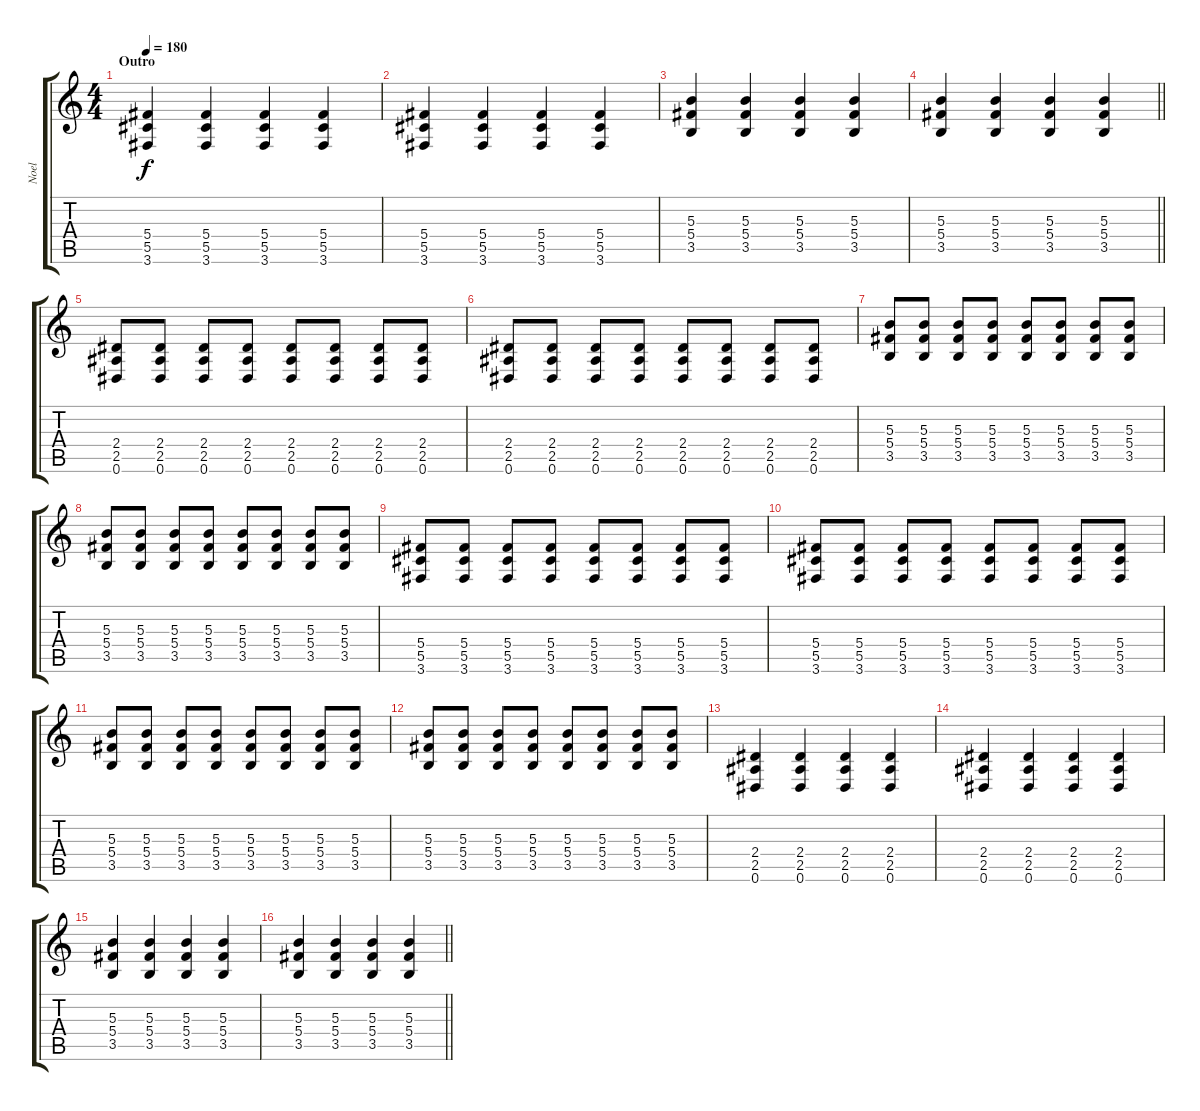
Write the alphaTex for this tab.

\track ("Noel" "Noel") {instrument overdrivenguitar}
\staff {score tabs}
\tuning (Eb4 Bb3 Gb3 Db3 Ab2 Eb2) {hide}
\ts (4 4)
\section ("" "Outro")
\tempo 180
\clef g2
\ks c
(5.4 5.5 3.6).4{dy f} (5.4 5.5 3.6).4 (5.4 5.5 3.6).4 (5.4 5.5 3.6).4 |
(5.4 5.5 3.6).4 (5.4 5.5 3.6).4 (5.4 5.5 3.6).4 (5.4 5.5 3.6).4 |
(5.3 5.4 3.5).4 (5.3 5.4 3.5).4 (5.3 5.4 3.5).4 (5.3 5.4 3.5).4 |
\barLineRight lightlight
(5.3 5.4 3.5).4 (5.3 5.4 3.5).4 (5.3 5.4 3.5).4 (5.3 5.4 3.5).4 |
(2.4 2.5 0.6).8 (2.4 2.5 0.6).8 (2.4 2.5 0.6).8 (2.4 2.5 0.6).8 (2.4 2.5 0.6).8 (2.4 2.5 0.6).8 (2.4 2.5 0.6).8 (2.4 2.5 0.6).8 |
(2.4 2.5 0.6).8 (2.4 2.5 0.6).8 (2.4 2.5 0.6).8 (2.4 2.5 0.6).8 (2.4 2.5 0.6).8 (2.4 2.5 0.6).8 (2.4 2.5 0.6).8 (2.4 2.5 0.6).8 |
(5.3 5.4 3.5).8 (5.3 5.4 3.5).8 (5.3 5.4 3.5).8 (5.3 5.4 3.5).8 (5.3 5.4 3.5).8 (5.3 5.4 3.5).8 (5.3 5.4 3.5).8 (5.3 5.4 3.5).8 |
(5.3 5.4 3.5).8 (5.3 5.4 3.5).8 (5.3 5.4 3.5).8 (5.3 5.4 3.5).8 (5.3 5.4 3.5).8 (5.3 5.4 3.5).8 (5.3 5.4 3.5).8 (5.3 5.4 3.5).8 |
(5.4 5.5 3.6).8{volume 13} (5.4 5.5 3.6).8 (5.4 5.5 3.6).8 (5.4 5.5 3.6).8 (5.4 5.5 3.6).8 (5.4 5.5 3.6).8 (5.4 5.5 3.6).8 (5.4 5.5 3.6).8 |
(5.4 5.5 3.6).8 (5.4 5.5 3.6).8 (5.4 5.5 3.6).8 (5.4 5.5 3.6).8 (5.4 5.5 3.6).8 (5.4 5.5 3.6).8 (5.4 5.5 3.6).8 (5.4 5.5 3.6).8 |
(5.3 5.4 3.5).8 (5.3 5.4 3.5).8 (5.3 5.4 3.5).8 (5.3 5.4 3.5).8 (5.3 5.4 3.5).8 (5.3 5.4 3.5).8 (5.3 5.4 3.5).8 (5.3 5.4 3.5).8 |
(5.3 5.4 3.5).8 (5.3 5.4 3.5).8 (5.3 5.4 3.5).8 (5.3 5.4 3.5).8 (5.3 5.4 3.5).8 (5.3 5.4 3.5).8 (5.3 5.4 3.5).8 (5.3 5.4 3.5).8 |
(2.4 2.5 0.6).4 (2.4 2.5 0.6).4 (2.4 2.5 0.6).4 (2.4 2.5 0.6).4 |
(2.4 2.5 0.6).4 (2.4 2.5 0.6).4 (2.4 2.5 0.6).4 (2.4 2.5 0.6).4 |
(5.3 5.4 3.5).4 (5.3 5.4 3.5).4 (5.3 5.4 3.5).4 (5.3 5.4 3.5).4 |
\barLineRight lightlight
(5.3 5.4 3.5).4 (5.3 5.4 3.5).4 (5.3 5.4 3.5).4 (5.3 5.4 3.5).4
